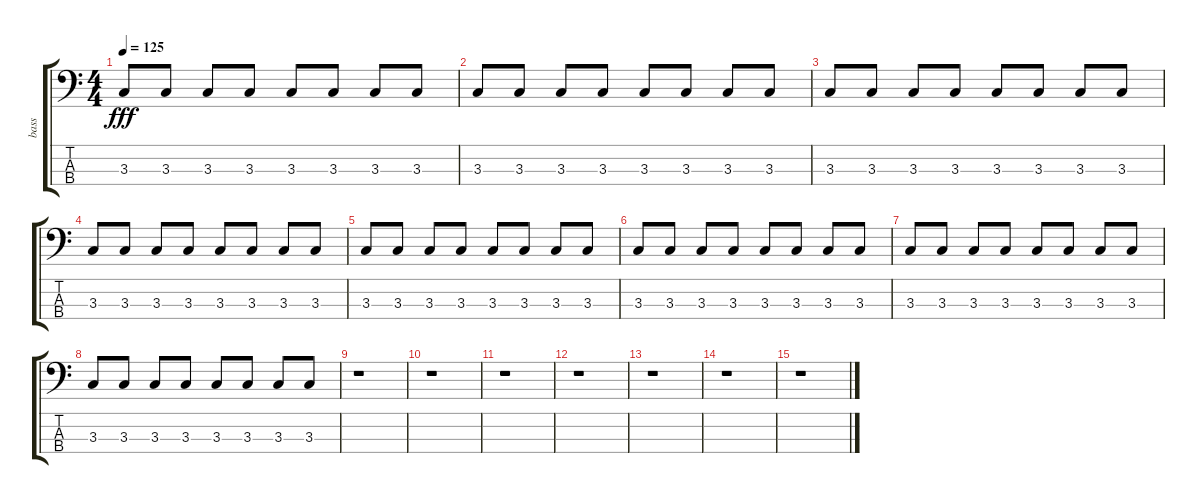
\track ("bass" "bass") {instrument electricbassfinger}
\staff {score tabs}
\tuning (G2 D2 A1 E1) {hide}
\ts (4 4)
\tempo 125
\clef f4
\ks c
3.3.8{dy fff} 3.3.8 3.3.8 3.3.8 3.3.8 3.3.8 3.3.8 3.3.8 |
3.3.8 3.3.8 3.3.8 3.3.8 3.3.8 3.3.8 3.3.8 3.3.8 |
3.3.8 3.3.8 3.3.8 3.3.8 3.3.8 3.3.8 3.3.8 3.3.8 |
3.3.8 3.3.8 3.3.8 3.3.8 3.3.8 3.3.8 3.3.8 3.3.8 |
3.3.8 3.3.8 3.3.8 3.3.8 3.3.8 3.3.8 3.3.8 3.3.8 |
3.3.8 3.3.8 3.3.8 3.3.8 3.3.8 3.3.8 3.3.8 3.3.8 |
3.3.8 3.3.8 3.3.8 3.3.8 3.3.8 3.3.8 3.3.8 3.3.8 |
3.3.8 3.3.8 3.3.8 3.3.8 3.3.8 3.3.8 3.3.8 3.3.8 |
r.1 |
r.1 |
r.1 |
r.1 |
r.1 |
r.1 |
r.1
